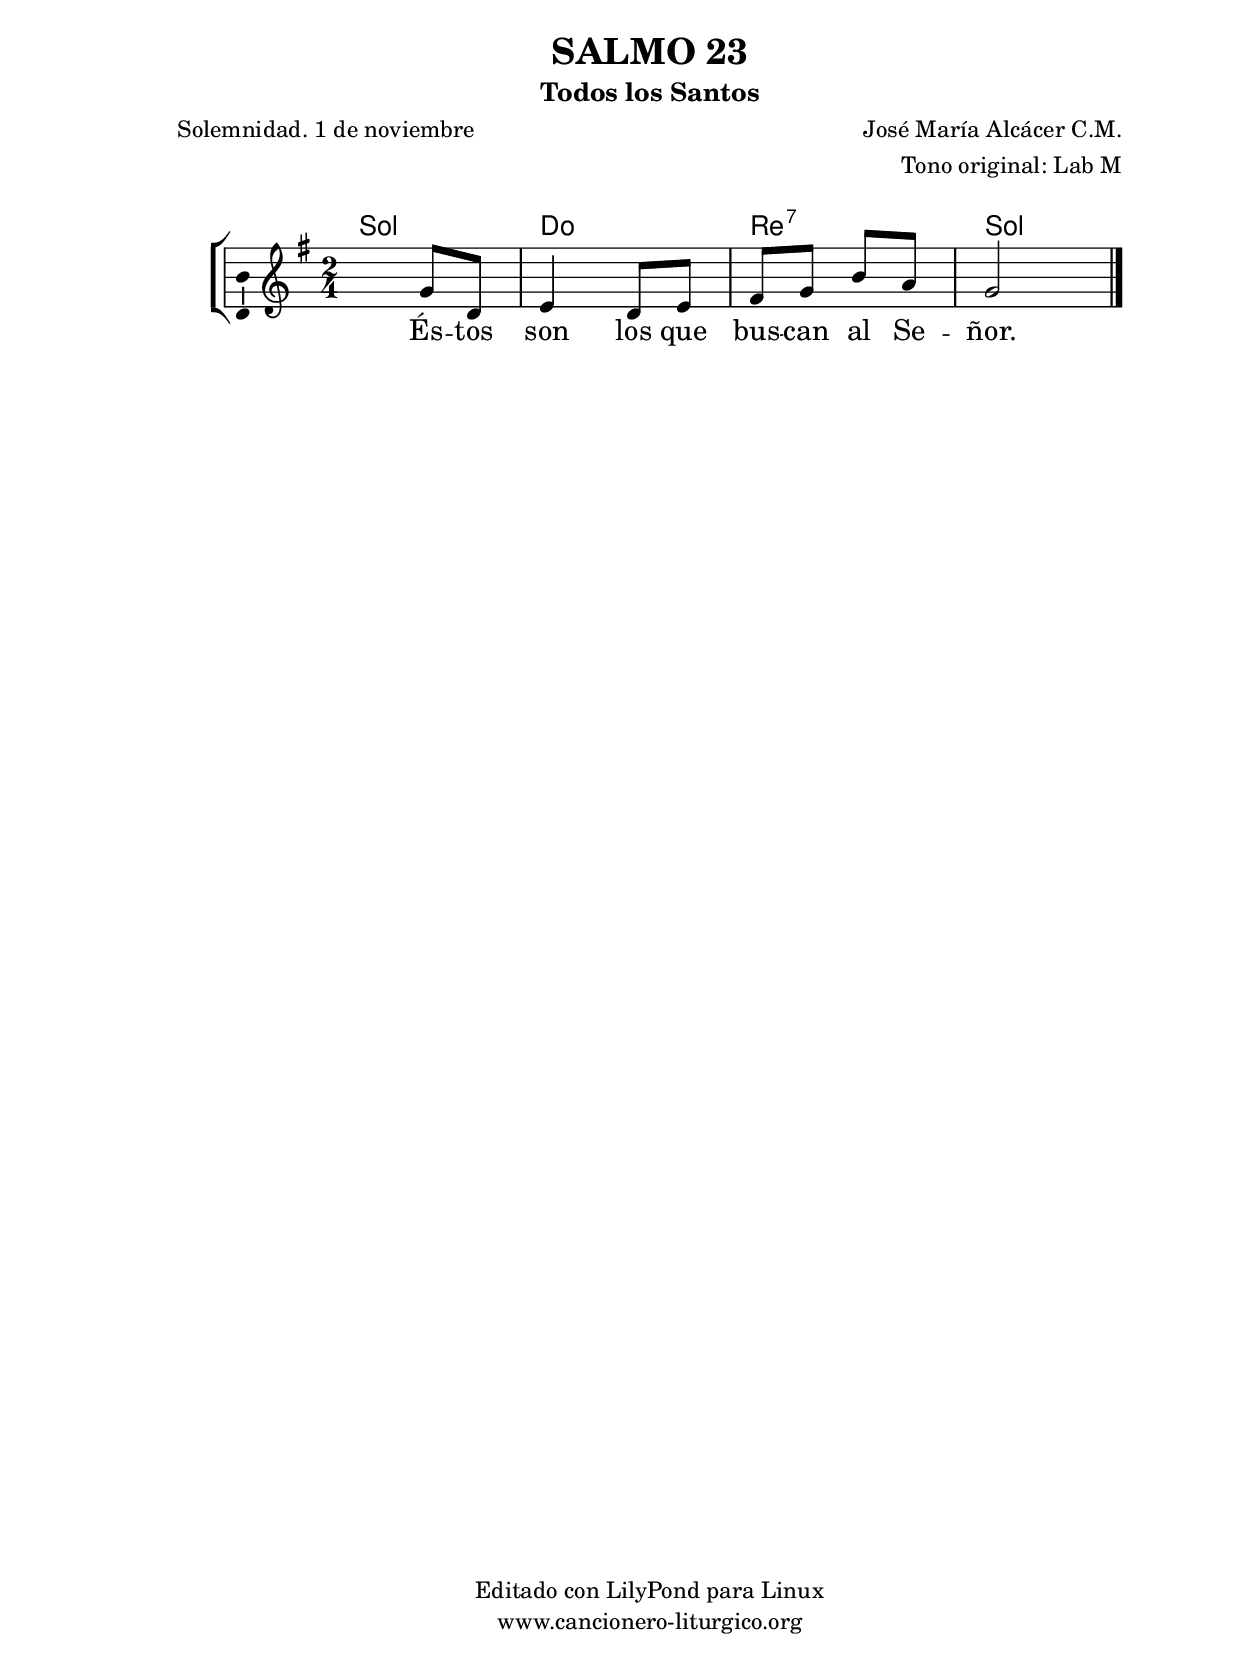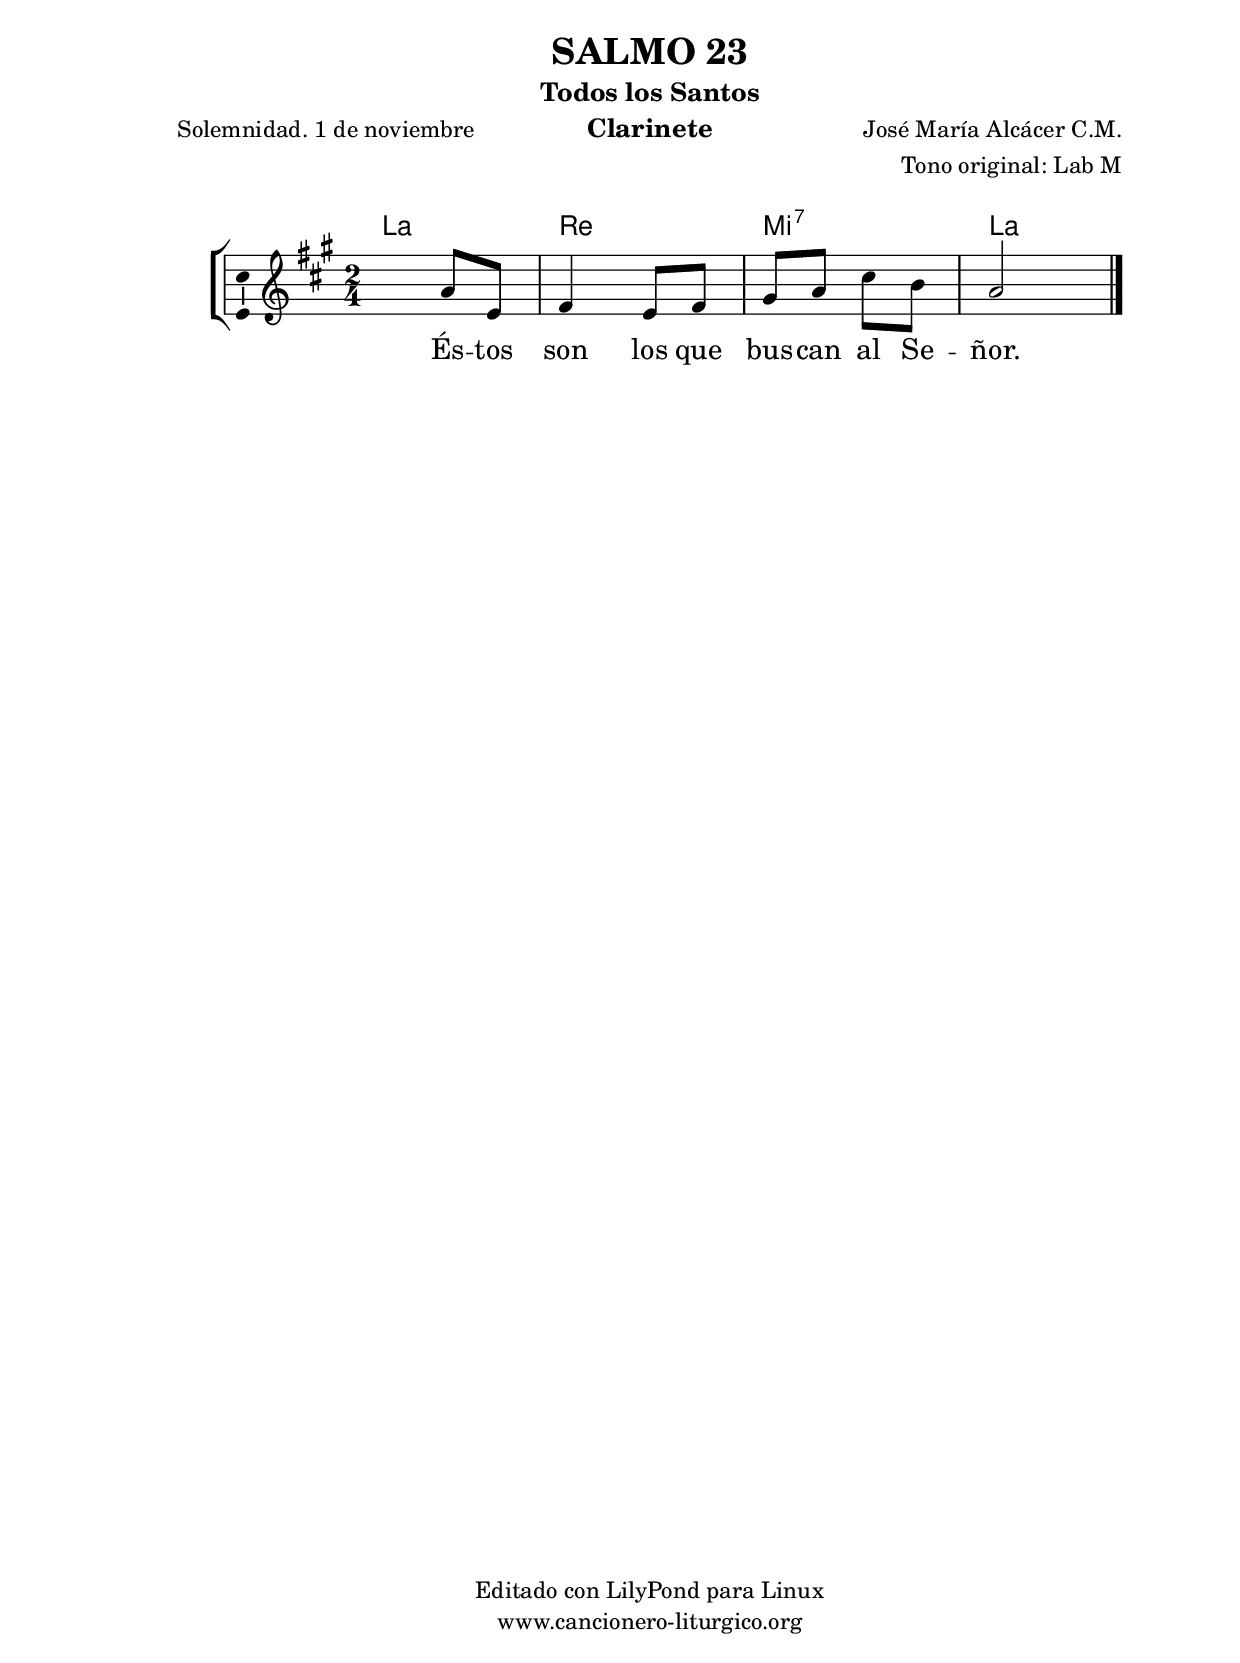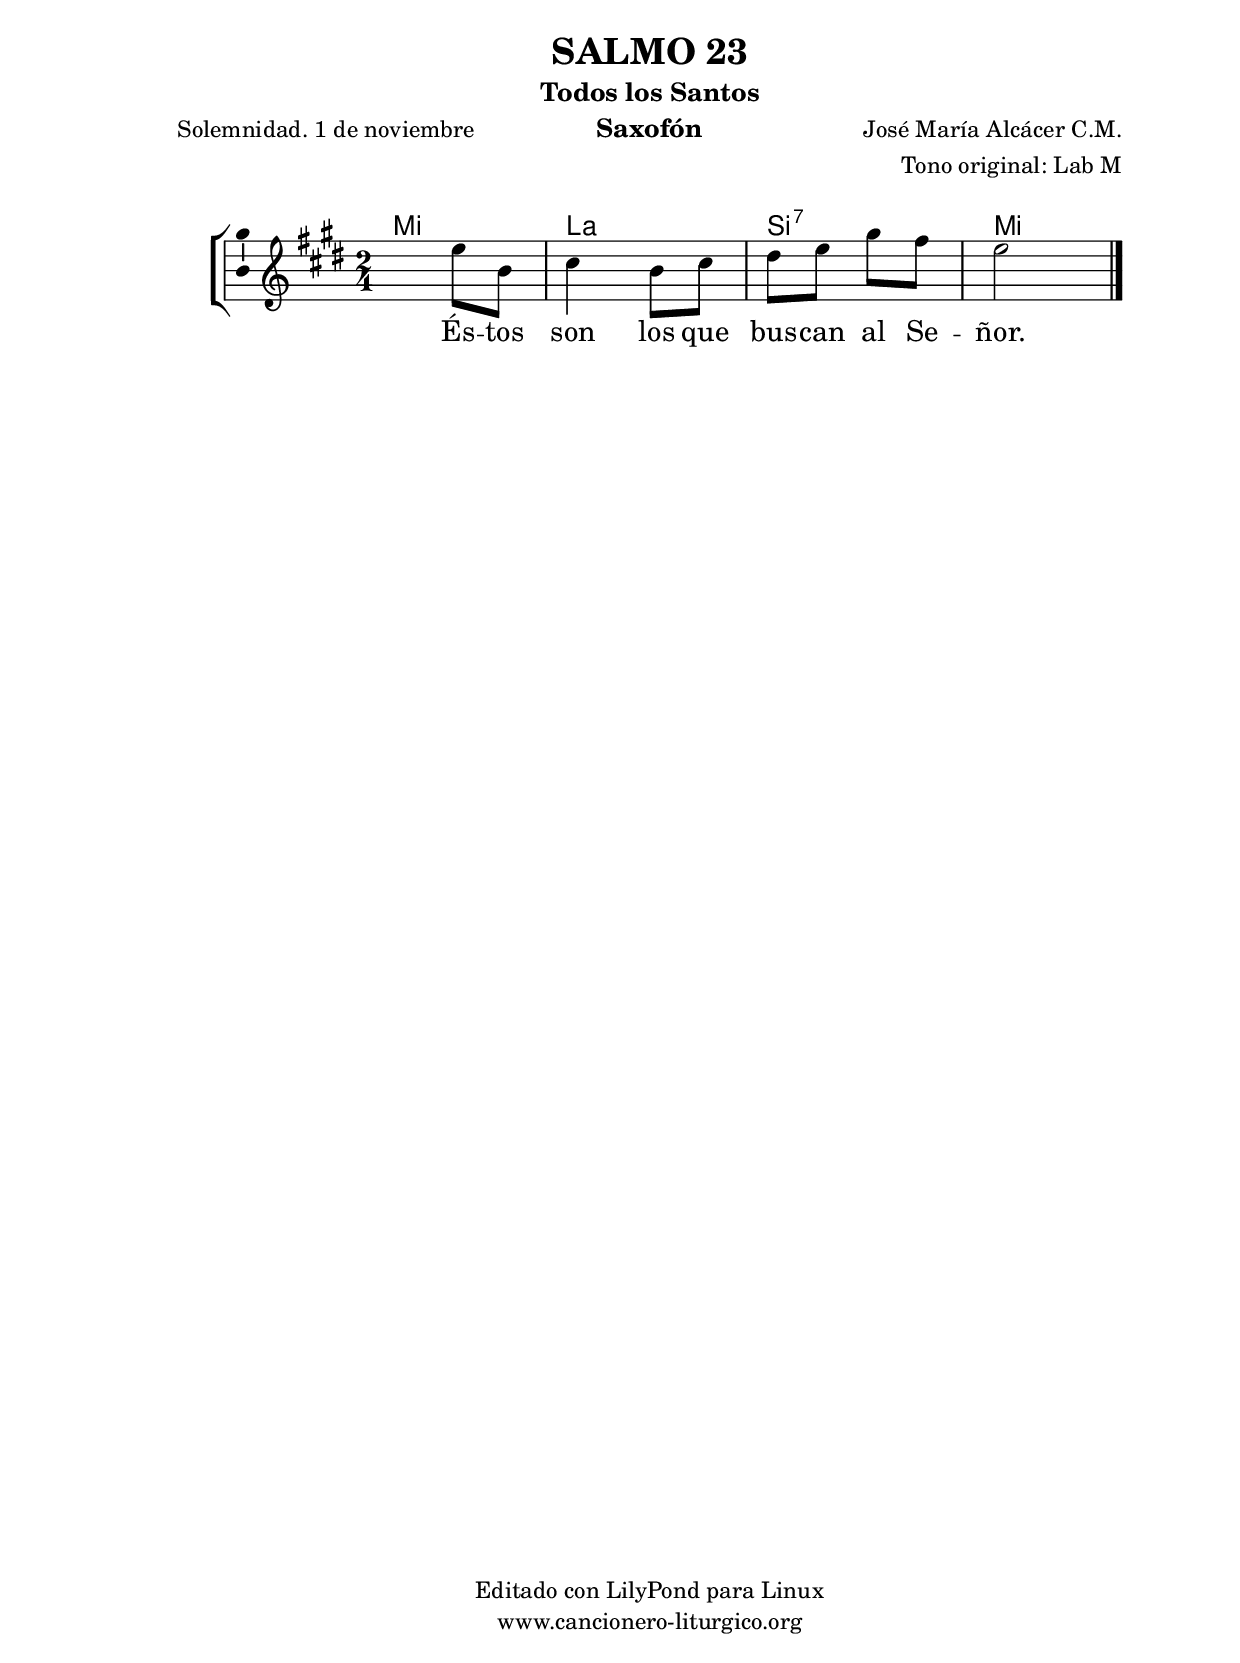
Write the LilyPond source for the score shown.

%
%para convertir .midi en .wav:
%timidity filename.midi -Ow -o finename.wav
%
%
%Para convertir de .wav a .mp3:
%lame -h -m j filename.wav
%
%
%para escuchar el midi:
%timidity nombrefichero.midi
%


%versión de lilypond para la que se ha escrito esta partitura:
\version "2.16.0"

	%Tamaño papel
	#(set-default-paper-size "a4")
	%Tamaño partitura
	#(set-global-staff-size 20)
	%No responde al pulsar sobre una nota
	#(ly:set-option 'point-and-click #f)

%parámetros del encabezamiento:
\header {
	title = "SALMO 23"
	subtitle = "Todos los Santos"
	composer = "José María Alcácer C.M."
	poet = "Solemnidad. 1 de noviembre"
	meter = ""
	arranger = "Tono original: Lab M"
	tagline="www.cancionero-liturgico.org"
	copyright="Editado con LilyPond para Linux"
	tiempo = ""
	usos = "Salmo"
	letra = "Éstos son los que buscan al Señor."
	}

%parámetros asociados al papel:
\paper  {
	oddHeaderMarkup = \markup {\fill-line { \on-the-fly #not-first-page \fromproperty #'header:title \on-the-fly #not-first-page \fromproperty #'header:composer }}
	evenHeaderMarkup = \markup {\fill-line { \fromproperty #'header:composer \fromproperty #'header:title }}
	#(set-paper-size "a4")
	print-page-number = ##f
	first-page-number = 1
	print-first-page-number = ##f
%	head-separation = 3.0 \cm
	top-margin = 2.0 \cm
	bottom-margin = 0.5\cm
%%%	bottom-margin = -1.0\cm
	left-margin = 3.0 \cm
	line-width = 16.0 \cm 
	indent = 8\mm
	interscoreline = 2.\mm
	between-system-space = 15\mm
%	para que las partituras no llenen la hoja:
	ragged-bottom = ##t
%	idem para la última hoja:
	ragged-last-bottom = ##f
%	para que las partituras llenen el ancho del papel:
	ragged-last = ##f
	after-title-space = 2.5 \cm
%page-count=1
%system-count=8

	%Flexible Vertical Spacing
%	markup-markup-spacing =
%	#'((basic-distance . 15) (minimum-distance . 15) (padding . 3))
	markup-system-spacing =
	#'((basic-distance . 15) (minimum-distance . 15) (padding . 3))
	system-system-spacing =
	#'((basic-distance . 15) (minimum-distance . 15) (padding . 3))
	score-system-spacing =
	#'((basic-distance . 15) (minimum-distance . 15) (padding . 5))
%	top-system-spacing = % header
%	#'((basic-distance . 8) (minimum-distance . 0) (padding . 3))
%	top-markup-spacing =
%	#'((basic-distance . 20) (minimum-distance . 20) (padding . 3))
	last-bottom-spacing = % footer
	#'((basic-distance . 5) (minimum-distance . 5) (padding . 3))
%	score-markup-spacing =
%	#'((basic-distance . 16) (minimum-distance . 13) (padding . 3))

	}


%parámetros que afectan a toda la partitura:
global =  {
	%clave de sol (G):
	\clef G
	%armadura:
	\transpose aes g
	\key aes \major
	\tempo 4=60
	\set Score.tempoHideNote = ##t
	}


acordes = {
	\italianChords
	\chordmode {
	\transpose aes g
{

aes2
des2 ees:7 aes

	}
	}
}

melodia = 
	\transpose aes g
{
	\relative c''{
	\time 2/4

s4 aes8 ees
f4 ees8 f
g8 aes c bes
aes2

	\bar "|."
	}
	}


texto = \lyricmode {
És -- tos son los que bus -- can al Se -- ñor.
	}


acordesStaff = \context ChordNames = acordesStaff <<
	\set chordChanges = ##t
	\acordes
	>>


vozStaff = \context Voice = vozStaff
\with {\consists "Ambitus_engraver"}
<<
%	\set Staff.instrumentName = ""
%	\set Staff.shortInstrumentName = ""
%	\set Staff.midiInstrument = #"clarinet"
%	\set Staff.midiInstrument = #"cello"
%	\set Staff.midiInstrument = #"flute"
	\set Staff.midiInstrument = #"electric guitar (jazz)"
%	\set Staff.midiInstrument = #"english horn"
%	\set Staff.midiInstrument = #"violin"
%	\set Staff.midiInstrument = #"glockenspiel"
	\set Staff.midiMinimumVolume = #0.7
	\set Staff.midiMaximumVolume = #0.9
	\global
	\melodia
	>>


textoStaff = \context Lyrics = textoStaff <<
	\lyricsto vozStaff \texto
	>>

\book {
	\score {
		\context ChoirStaff {
			\override StaffGroup.SystemStartBracket #'collapse-height = #1
			\override Score.SystemStartBar #'collapse-height = #1
			<<
			\acordesStaff
			\vozStaff
			\textoStaff
			>>
			}
		\layout {
	    		\context {
				\Lyrics
				\override LyricText #'font-size = #2
				}
	   		 \context {
				\Score
				%fontSize = #3
				\override StaffSymbol #'staff-space = #(magstep +3)
				%\override Beam #'thickness = #0.55
				%\override SpacingSpanner #'spacing-increment = #1.0
				%\override Slur #'height-limit = #1.5
				}
			}
		}
	\score {
		\unfoldRepeats
		\context ChoirStaff {
			<<
			\acordesStaff
			\vozStaff
			>>
			}
		\midi {
	  		\context {
	  			\Score
				tempoWholesPerMinute = #(ly:make-moment 70 4)
				}
			}
		}
	}

%Partitura para clarinete
#(define output-suffix "C")
\book {
	\header{
		instrument = "Clarinete"
		}
	\score {
		\context ChoirStaff {
			\override StaffGroup.SystemStartBracket #'collapse-height = #1
			\override Score.SystemStartBar #'collapse-height = #1
\transpose c d
			<<
			\acordesStaff
			\vozStaff
			\textoStaff
			>>
			}
		\layout {
	    		\context {
				\Lyrics
				\override LyricText #'font-size = #2
				}
	   		 \context {
				\Score
				%fontSize = #3
				\override StaffSymbol #'staff-space = #(magstep +3)
				%\override Beam #'thickness = #0.55
				%\override SpacingSpanner #'spacing-increment = #1.0
				%\override Slur #'height-limit = #1.5
				}
			}
		}
	}

%Partitura para saxofón
#(define output-suffix "S")
\book {
	\header{
		instrument = "Saxofón"
		}
	\score {
		\context ChoirStaff {
			\override StaffGroup.SystemStartBracket #'collapse-height = #1
			\override Score.SystemStartBar #'collapse-height = #1
\transpose c a
			<<
			\acordesStaff
			\vozStaff
			\textoStaff
			>>
			}
		\layout {
	    		\context {
				\Lyrics
				\override LyricText #'font-size = #2
				}
	   		 \context {
				\Score
				%fontSize = #3
				\override StaffSymbol #'staff-space = #(magstep +3)
				%\override Beam #'thickness = #0.55
				%\override SpacingSpanner #'spacing-increment = #1.0
				%\override Slur #'height-limit = #1.5
				}
			}
		}
	}

